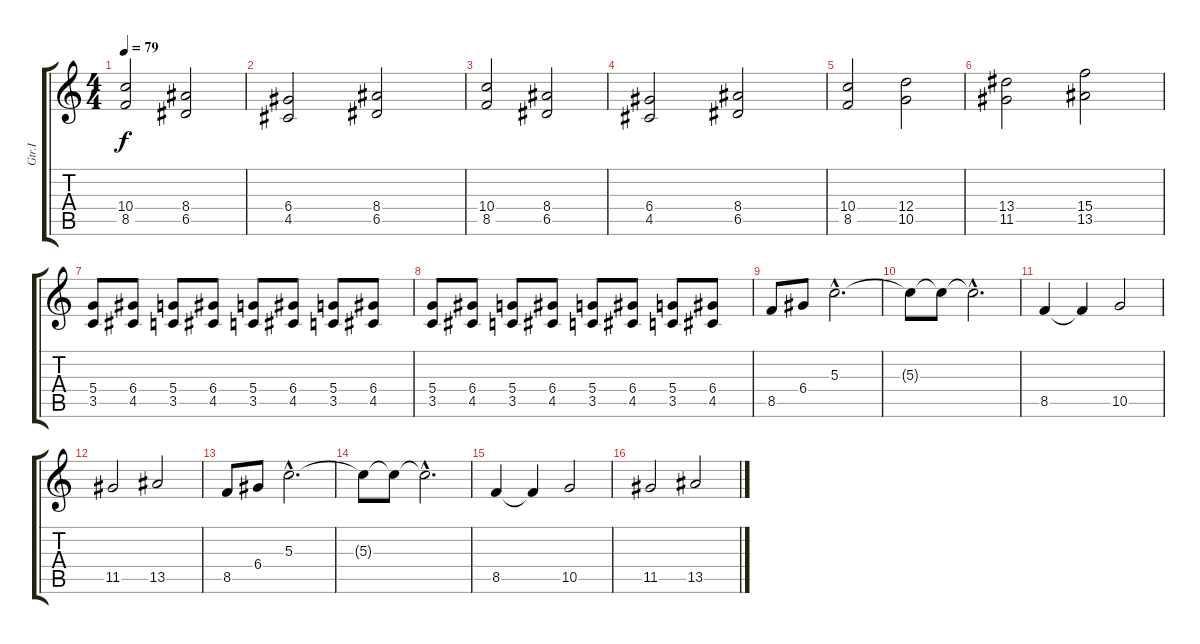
\track ("Gtr.I" "Gtr.I") {instrument distortionguitar}
\staff {score tabs}
\tuning (E4 B3 G3 D3 A2 E2) {hide}
\ts (4 4)
\tempo 79
\clef g2
\ks c
(10.4 8.5).2{dy f} (8.4 6.5).2 |
(6.4 4.5).2 (8.4 6.5).2 |
(10.4 8.5).2 (8.4 6.5).2 |
(6.4 4.5).2 (8.4 6.5).2 |
(10.4 8.5).2 (12.4 10.5).2 |
(13.4 11.5).2 (15.4 13.5).2 |
(5.4 3.5).8 (6.4 4.5).8 (5.4 3.5).8 (6.4 4.5).8 (5.4 3.5).8 (6.4 4.5).8 (5.4 3.5).8 (6.4 4.5).8 |
(5.4 3.5).8 (6.4 4.5).8 (5.4 3.5).8 (6.4 4.5).8 (5.4 3.5).8 (6.4 4.5).8 (5.4 3.5).8 (6.4 4.5).8 |
8.5.8 6.4.8 5.3{hac}.2{d} |
5.3{t}.8 5.3{t}.8 5.3{hac t}.2{d} |
8.5.4 8.5{t}.4 10.5.2 |
11.5.2 13.5.2 |
8.5.8 6.4.8 5.3{hac}.2{d} |
5.3{t}.8 5.3{t}.8 5.3{hac t}.2{d} |
8.5.4 8.5{t}.4 10.5.2 |
11.5.2 13.5.2
